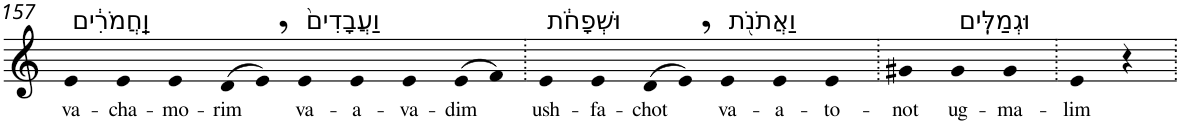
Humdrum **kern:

**kern	**text
*part1	*part1
*staff1	*staff1
*I"Piano	*
*I'Pno	*
!!LO:PB:g=z
*clefG2	*
*k[]	*
=157	=157
!LO:TX:a:t=וַֽחֲמֹרִ֔ים	!
!	!LO:LY:b
4e	va-
!	!LO:LY:b
4e	-cha-
!	!LO:LY:b
4e	-mo-
!	!LO:LY:b
(>8d	-rim
8e,)	.
!LO:TX:a:t=וַעֲבָדִים֙	!
!	!LO:LY:b
4e	va-
!	!LO:LY:b
4e	-a-
!	!LO:LY:b
4e	-va-
!	!LO:LY:b
(>8e	-dim
8f)	.
=158.	=158.
!LO:TX:a:t=וּשְׁפָחֹ֔ת	!
!	!LO:LY:b
4e	ush-
!	!LO:LY:b
4e	-fa-
!	!LO:LY:b
(>8d	-chot
8e,)	.
!LO:TX:a:t=וַאֲתֹנֹ֖ת	!
!	!LO:LY:b
4e	va-
!	!LO:LY:b
4e	-a-
!	!LO:LY:b
4e	-to-
=159.	=159.
!	!LO:LY:b
4g#X	-not
!LO:TX:a:t=וּגְמַלִּֽים	!
!	!LO:LY:b
4g#	ug-
!	!LO:LY:b
4g#	-ma-
=160.	=160.
!	!LO:LY:b
4e	-lim
4r	.
=.	=.
*-	*-
